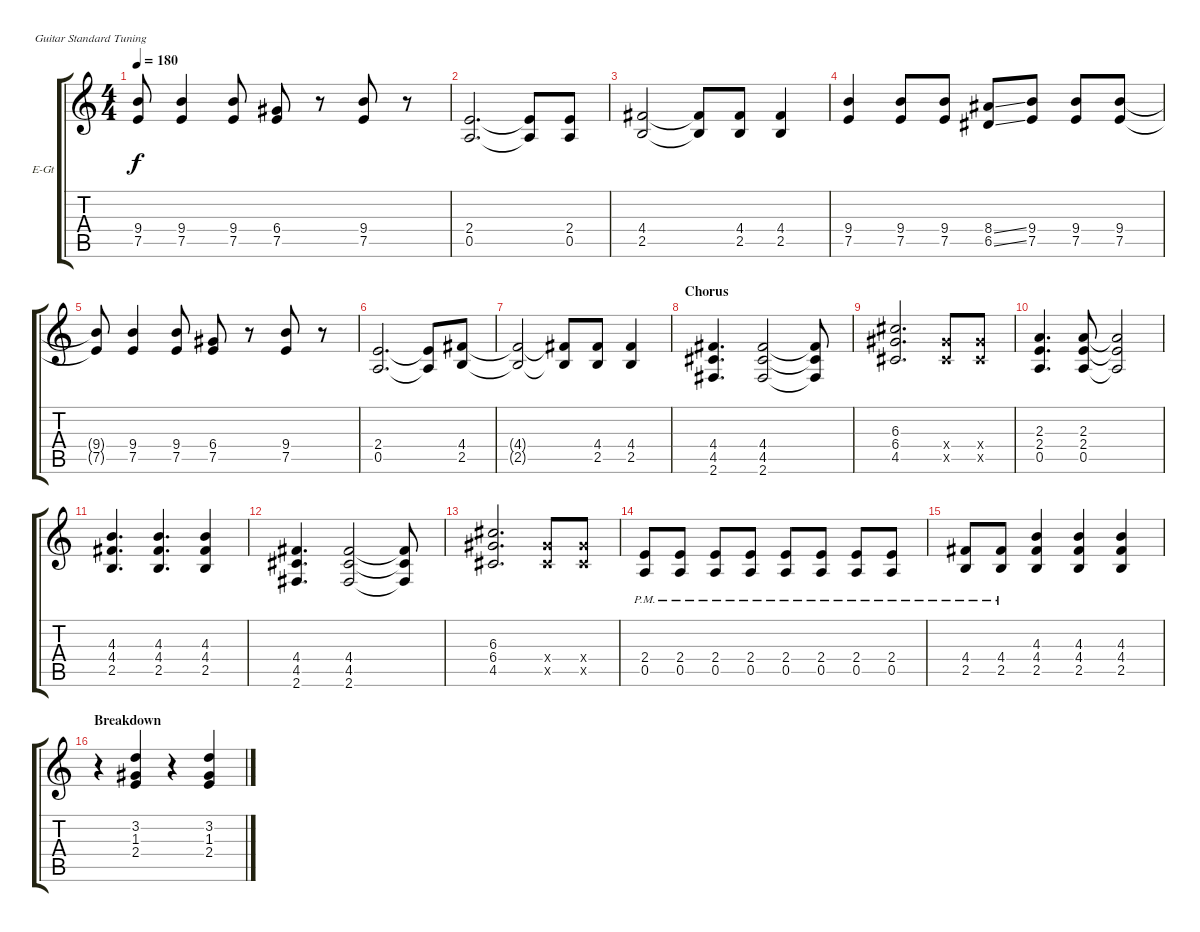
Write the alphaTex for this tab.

\defaultSystemsLayout 4
\bracketExtendMode groupsimilarinstruments
\firstSystemTrackNameOrientation horizontal
\otherSystemsTrackNameOrientation horizontal
\track ("Electric Guitar" "E-Gt") {instrument distortionguitar}
\staff {score tabs}
\tuning (E4 B3 G3 D3 A2 E2)
\ts (4 4)
\tempo 180
\clef g2
\scale
0.333333
\ks c
(9.4{t} 7.5{t}).8{dy f} (9.4 7.5).4 (9.4 7.5).8 (6.4 7.5).8 r.8 (9.4 7.5).8 r.8 |
\scale
0.333333 (2.4 0.5).2{d} (2.4{t} 0.5{t}).8 (2.4 0.5).8 |
\scale
0.333333 (4.4 2.5).2 (4.4{t} 2.5{t}).8 (4.4 2.5).8 (4.4 2.5).4 |
\scale
0.333333 (9.4 7.5).4 (9.4 7.5).8 (9.4 7.5).8 (8.4{ss} 6.5{ss}).8 (9.4 7.5).8 (9.4 7.5).8 (9.4 7.5).8 |
\scale
0.333333 (9.4{t} 7.5{t}).8 (9.4 7.5).4 (9.4 7.5).8 (6.4 7.5).8 r.8 (9.4 7.5).8 r.8 |
\scale
0.333333 (2.4 0.5).2{d} (2.4{t} 0.5{t}).8 (4.4 2.5).8 |
\scale
0.333333 (4.4{t} 2.5{t}).2 (4.4{t} 2.5{t}).8 (4.4 2.5).8 (4.4 2.5).4 |
\section ("" "Chorus")
\scale
0.333333 (4.5 2.6 4.4).4{d} (4.5 2.6 4.4).2 (4.5{t} 2.6{t} 4.4{t}).8 |
\scale
0.333333 (6.4 4.5 6.3).2{d} (6.4{x} 4.5{x}).8 (6.4{x} 4.5{x}).8 |
\scale
0.333333 (2.4 0.5 2.3).4{d} (2.4 0.5 2.3).8 (2.4{t} 0.5{t} 2.3{t}).2 |
\scale
0.333333 (4.4 2.5 4.3).4{d} (4.4 2.5 4.3).4{d} (4.4 2.5 4.3).4 |
\scale
0.333333 (4.5 2.6 4.4).4{d} (4.5 2.6 4.4).2 (4.5{t} 2.6{t} 4.4{t}).8 |
\scale
0.333333 (6.4 4.5 6.3).2{d} (6.4{x} 4.5{x}).8 (6.4{x} 4.5{x}).8 |
\scale
0.333333 (2.4{pm} 0.5{pm}).8 (2.4{pm} 0.5{pm}).8 (2.4{pm} 0.5{pm}).8 (2.4{pm} 0.5{pm}).8 (2.4{pm} 0.5{pm}).8 (2.4{pm} 0.5{pm}).8 (2.4{pm} 0.5{pm}).8 (2.4{pm} 0.5{pm}).8 |
\scale
0.333333 (4.4{pm} 2.5{pm}).8 (4.4{pm} 2.5{pm}).8 (4.4 2.5 4.3).4 (4.4 2.5 4.3).4 (4.4 2.5 4.3).4 |
\section ("" "Breakdown")
\scale
0.333333 r.4 (3.2 1.3 2.4).4 r.4 (3.2 1.3 2.4).4
